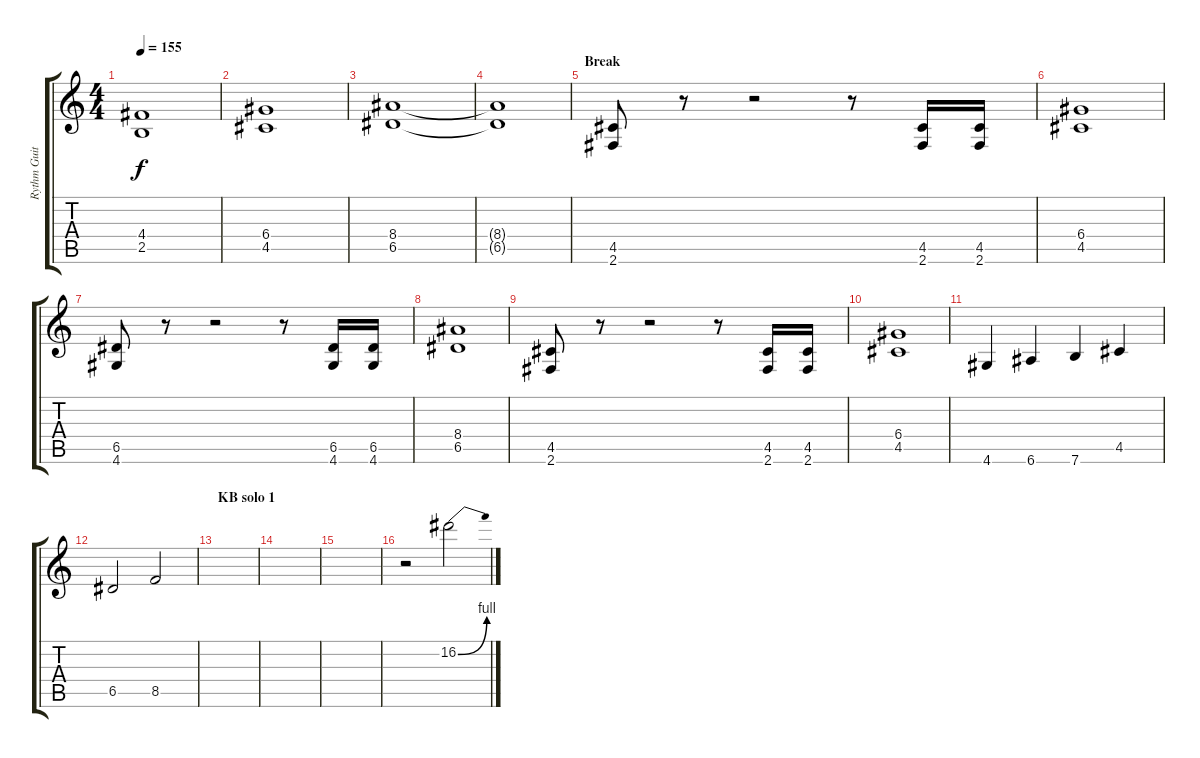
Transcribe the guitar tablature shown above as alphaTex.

\track ("Rythm Guitar" "Rythm Guit") {instrument distortionguitar}
\staff {score tabs}
\tuning (E4 B3 G3 D3 A2 E2) {hide}
\ts (4 4)
\tempo 155
\clef g2
\ks c
(4.4 2.5).1{dy f} |
(6.4 4.5).1 |
(8.4 6.5).1 |
(8.4{t} 6.5{t}).1 |
\section ("" "Break")
(4.5 2.6).8 r.8 r.2 r.8 (4.5 2.6).16 (4.5 2.6).16 |
(6.4 4.5).1 |
(6.5 4.6).8 r.8 r.2 r.8 (6.5 4.6).16 (6.5 4.6).16 |
(8.4 6.5).1 |
(4.5 2.6).8 r.8 r.2 r.8 (4.5 2.6).16 (4.5 2.6).16 |
(6.4 4.5).1 |
4.6.4 6.6.4 7.6.4 4.5.4 |
6.5.2 8.5.2 |
\section ("" "KB solo 1")
|
|
|
r.2 16.2{be (bend 0 0 60 4)}.2
